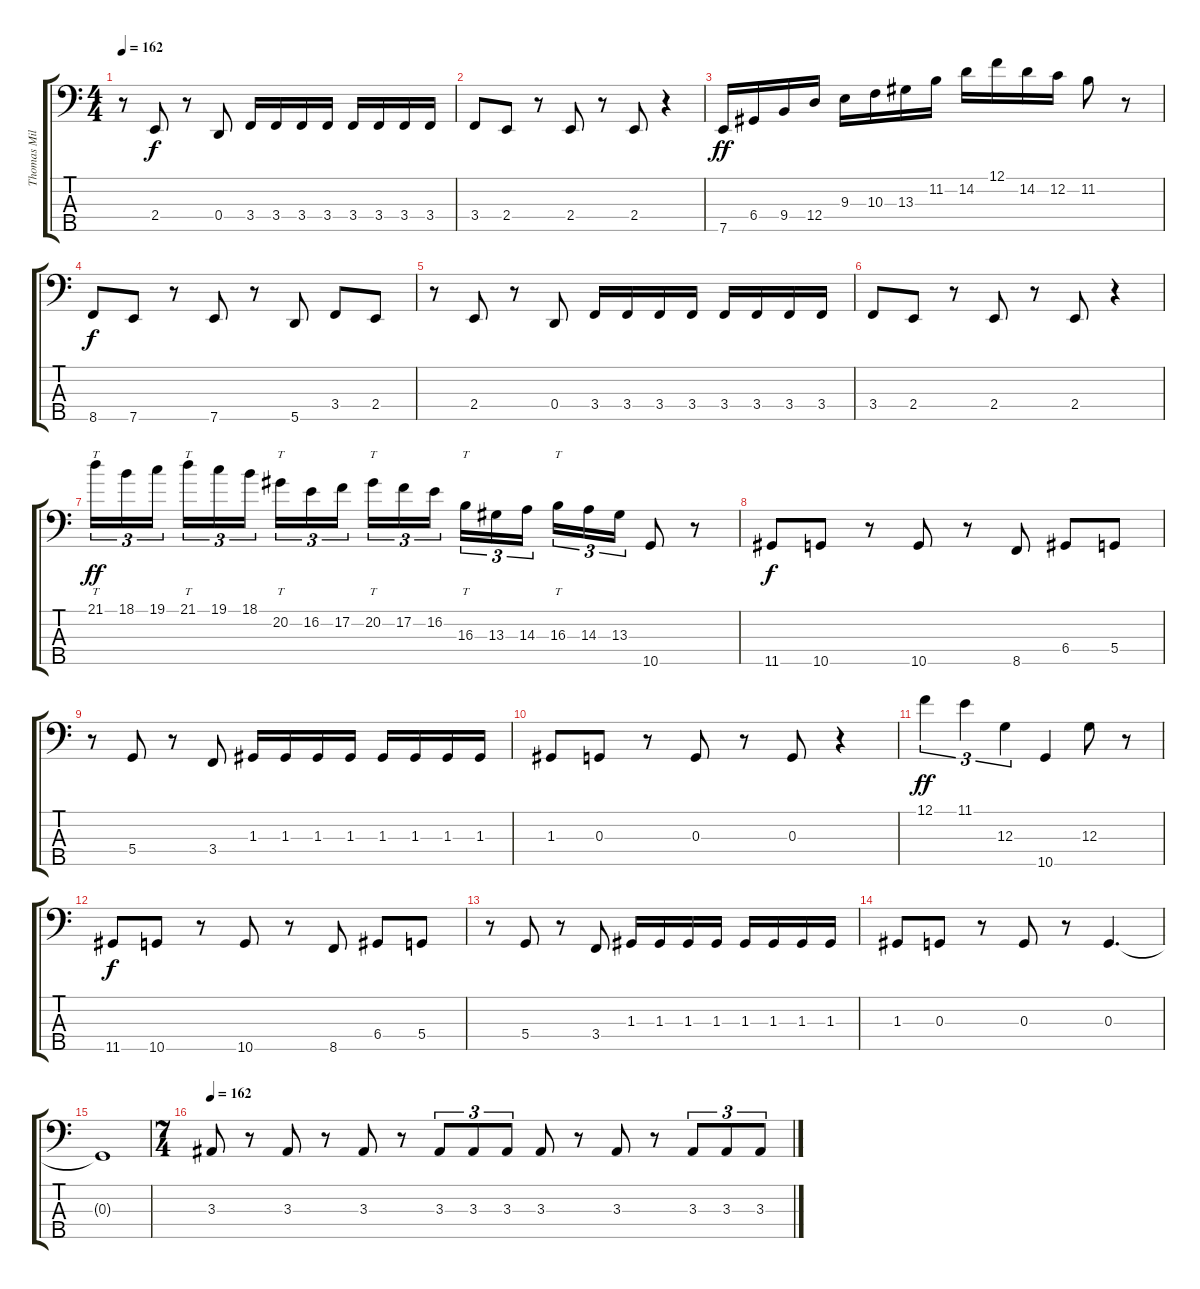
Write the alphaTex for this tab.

\track ("Thomas Miller" "Thomas Mil") {instrument electricbassfinger}
\staff {score tabs}
\tuning (F2 C2 G1 D1 A0) {hide}
\ts (4 4)
\tempo 162
\clef f4
\ks c
r.8{dy f} 2.4.8 r.8 0.4.8 3.4.16 3.4.16 3.4.16 3.4.16 3.4.16 3.4.16 3.4.16 3.4.16 |
3.4.8 2.4.8 r.8 2.4.8 r.8 2.4.8 r.4 |
7.5.16{dy ff} 6.4.16 9.4.16 12.4.16 9.3.16 10.3.16 13.3.16 11.2.16 14.2.16 12.1.16 14.2.16 12.2.16 11.2.8 r.8 |
8.5.8{dy f} 7.5.8 r.8 7.5.8 r.8 5.5.8 3.4.8 2.4.8 |
r.8 2.4.8 r.8 0.4.8 3.4.16 3.4.16 3.4.16 3.4.16 3.4.16 3.4.16 3.4.16 3.4.16 |
3.4.8 2.4.8 r.8 2.4.8 r.8 2.4.8 r.4 |
21.1.16{tt tu (3 2) dy ff} 18.1.16{tu (3 2)} 19.1.16{tu (3 2)} 21.1.16{tt tu (3 2)} 19.1.16{tu (3 2)} 18.1.16{tu (3 2)} 20.2.16{tt tu (3 2)} 16.2.16{tu (3 2)} 17.2.16{tu (3 2)} 20.2.16{tt tu (3 2)} 17.2.16{tu (3 2)} 16.2.16{tu (3 2)} 16.3.16{tt tu (3 2)} 13.3.16{tu (3 2)} 14.3.16{tu (3 2)} 16.3.16{tt tu (3 2)} 14.3.16{tu (3 2)} 13.3.16{tu (3 2)} 10.5.8 r.8 |
11.5.8{dy f} 10.5.8 r.8 10.5.8 r.8 8.5.8 6.4.8 5.4.8 |
r.8 5.4.8 r.8 3.4.8 1.3.16 1.3.16 1.3.16 1.3.16 1.3.16 1.3.16 1.3.16 1.3.16 |
1.3.8 0.3.8 r.8 0.3.8 r.8 0.3.8 r.4 |
12.1.4{tu (3 2) dy ff} 11.1.4{tu (3 2)} 12.3.4{tu (3 2)} 10.5.4 12.3.8 r.8 |
11.5.8{dy f} 10.5.8 r.8 10.5.8 r.8 8.5.8 6.4.8 5.4.8 |
r.8 5.4.8 r.8 3.4.8 1.3.16 1.3.16 1.3.16 1.3.16 1.3.16 1.3.16 1.3.16 1.3.16 |
1.3.8 0.3.8 r.8 0.3.8 r.8 0.3.4{d} |
0.3{t}.1 |
\ts (7 4)
\tempo 162
3.3.8 r.8 3.3.8 r.8 3.3.8 r.8 3.3.8{tu (3 2)} 3.3.8{tu (3 2)} 3.3.8{tu (3 2)} 3.3.8 r.8 3.3.8 r.8 3.3.8{tu (3 2)} 3.3.8{tu (3 2)} 3.3.8{tu (3 2)}
